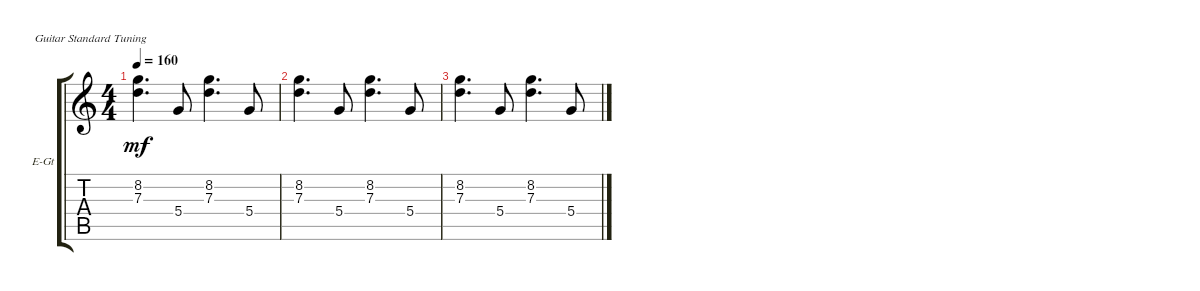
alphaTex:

\defaultSystemsLayout 4
\bracketExtendMode groupsimilarinstruments
\firstSystemTrackNameOrientation horizontal
\otherSystemsTrackNameOrientation horizontal
\track ("Guitar 1" "E-Gt") {instrument electricguitarclean}
\staff {score tabs}
\tuning (E4 B3 G3 D3 A2 E2)
\ts (4 4)
\tempo 160
\clef g2
\ks c
(7.3 8.2).4{d dy mf} 5.4.8 (7.3 8.2).4{d} 5.4.8 |
(7.3 8.2).4{d} 5.4.8 (7.3 8.2).4{d} 5.4.8 |
(7.3 8.2).4{d} 5.4.8 (7.3 8.2).4{d} 5.4.8
